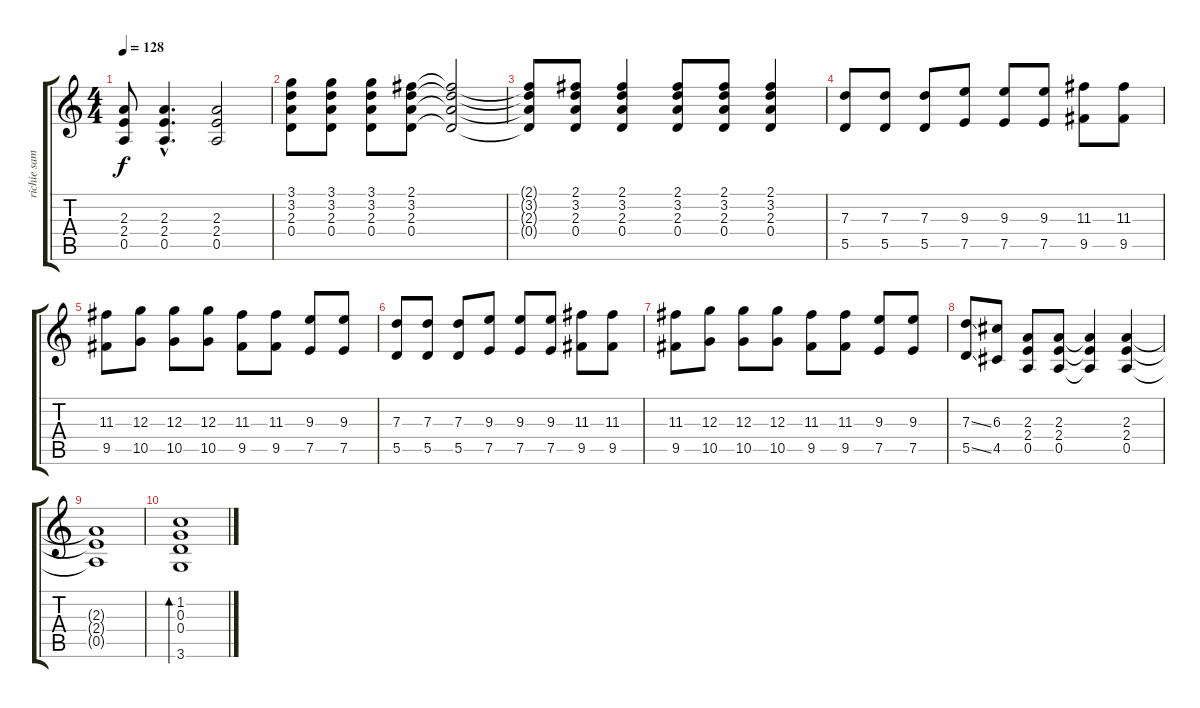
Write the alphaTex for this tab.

\track ("richie sambora" "richie sam") {instrument distortionguitar}
\staff {score tabs}
\tuning (E4 B3 G3 D3 A2 E2) {hide}
\ts (4 4)
\tempo 128
\clef g2
\ks c
(2.3{t} 2.4{t} 0.5{t}).8{dy f} (2.3{hac} 2.4{hac} 0.5{hac}).4{d} (2.3 2.4 0.5).2 |
(3.1 3.2 2.3 0.4).8 (3.1 3.2 2.3 0.4).8 (3.1 3.2 2.3 0.4).8 (2.1 3.2 2.3 0.4).8 (2.1{t} 3.2{t} 2.3{t} 0.4{t}).2 |
(2.1{t} 3.2{t} 2.3{t} 0.4{t}).8 (2.1 3.2 2.3 0.4).8 (2.1 3.2 2.3 0.4).4 (2.1 3.2 2.3 0.4).8 (2.1 3.2 2.3 0.4).8 (2.1 3.2 2.3 0.4).4 |
(7.3 5.5).8 (7.3 5.5).8 (7.3 5.5).8 (9.3 7.5).8 (9.3 7.5).8 (9.3 7.5).8 (11.3 9.5).8 (11.3 9.5).8 |
(11.3 9.5).8 (12.3 10.5).8 (12.3 10.5).8 (12.3 10.5).8 (11.3 9.5).8 (11.3 9.5).8 (9.3 7.5).8 (9.3 7.5).8 |
(7.3 5.5).8 (7.3 5.5).8 (7.3 5.5).8 (9.3 7.5).8 (9.3 7.5).8 (9.3 7.5).8 (11.3 9.5).8 (11.3 9.5).8 |
(11.3 9.5).8 (12.3 10.5).8 (12.3 10.5).8 (12.3 10.5).8 (11.3 9.5).8 (11.3 9.5).8 (9.3 7.5).8 (9.3 7.5).8 |
(7.3{ss} 5.5{ss}).8 (6.3 4.5).8 (2.3 2.4 0.5).8 (2.3 2.4 0.5).8 (2.3{t} 2.4{t} 0.5{t}).4 (2.3 2.4 0.5).4 |
(2.3{t} 2.4{t} 0.5{t}).1 |
(1.2 0.3 0.4 3.6).1{bd 60}
